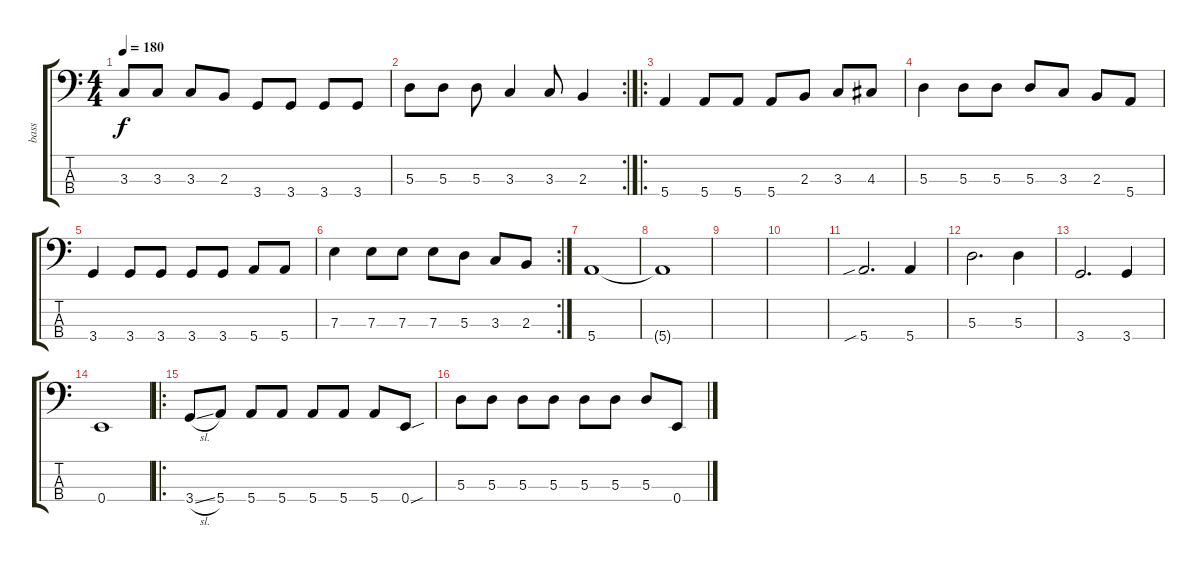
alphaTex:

\track ("bass" "bass") {instrument electricbasspick}
\staff {score tabs}
\tuning (G2 D2 A1 E1) {hide}
\ts (4 4)
\tempo 180
\clef f4
\ks c
3.3.8{dy f} 3.3.8 3.3.8 2.3.8 3.4.8 3.4.8 3.4.8 3.4.8 |
\rc 2
5.3.8 5.3.8 5.3.8 3.3.4 3.3.8 2.3.4 |
\ro
5.4.4 5.4.8 5.4.8 5.4.8 2.3.8 3.3.8 4.3.8 |
5.3.4 5.3.8 5.3.8 5.3.8 3.3.8 2.3.8 5.4.8 |
3.4.4 3.4.8 3.4.8 3.4.8 3.4.8 5.4.8 5.4.8 |
\rc 2
7.3.4 7.3.8 7.3.8 7.3.8 5.3.8 3.3.8 2.3.8 |
5.4.1 |
5.4{t}.1 |
|
|
5.4{sib}.2{d} 5.4.4 |
5.3.2{d} 5.3.4 |
3.4.2{d} 3.4.4 |
0.4.1 |
\ro
3.4{sl}.8 5.4.8 5.4.8 5.4.8 5.4.8 5.4.8 5.4.8 0.4{sou}.8 |
5.3.8 5.3.8 5.3.8 5.3.8 5.3.8 5.3.8 5.3.8 0.4{sl}.8
